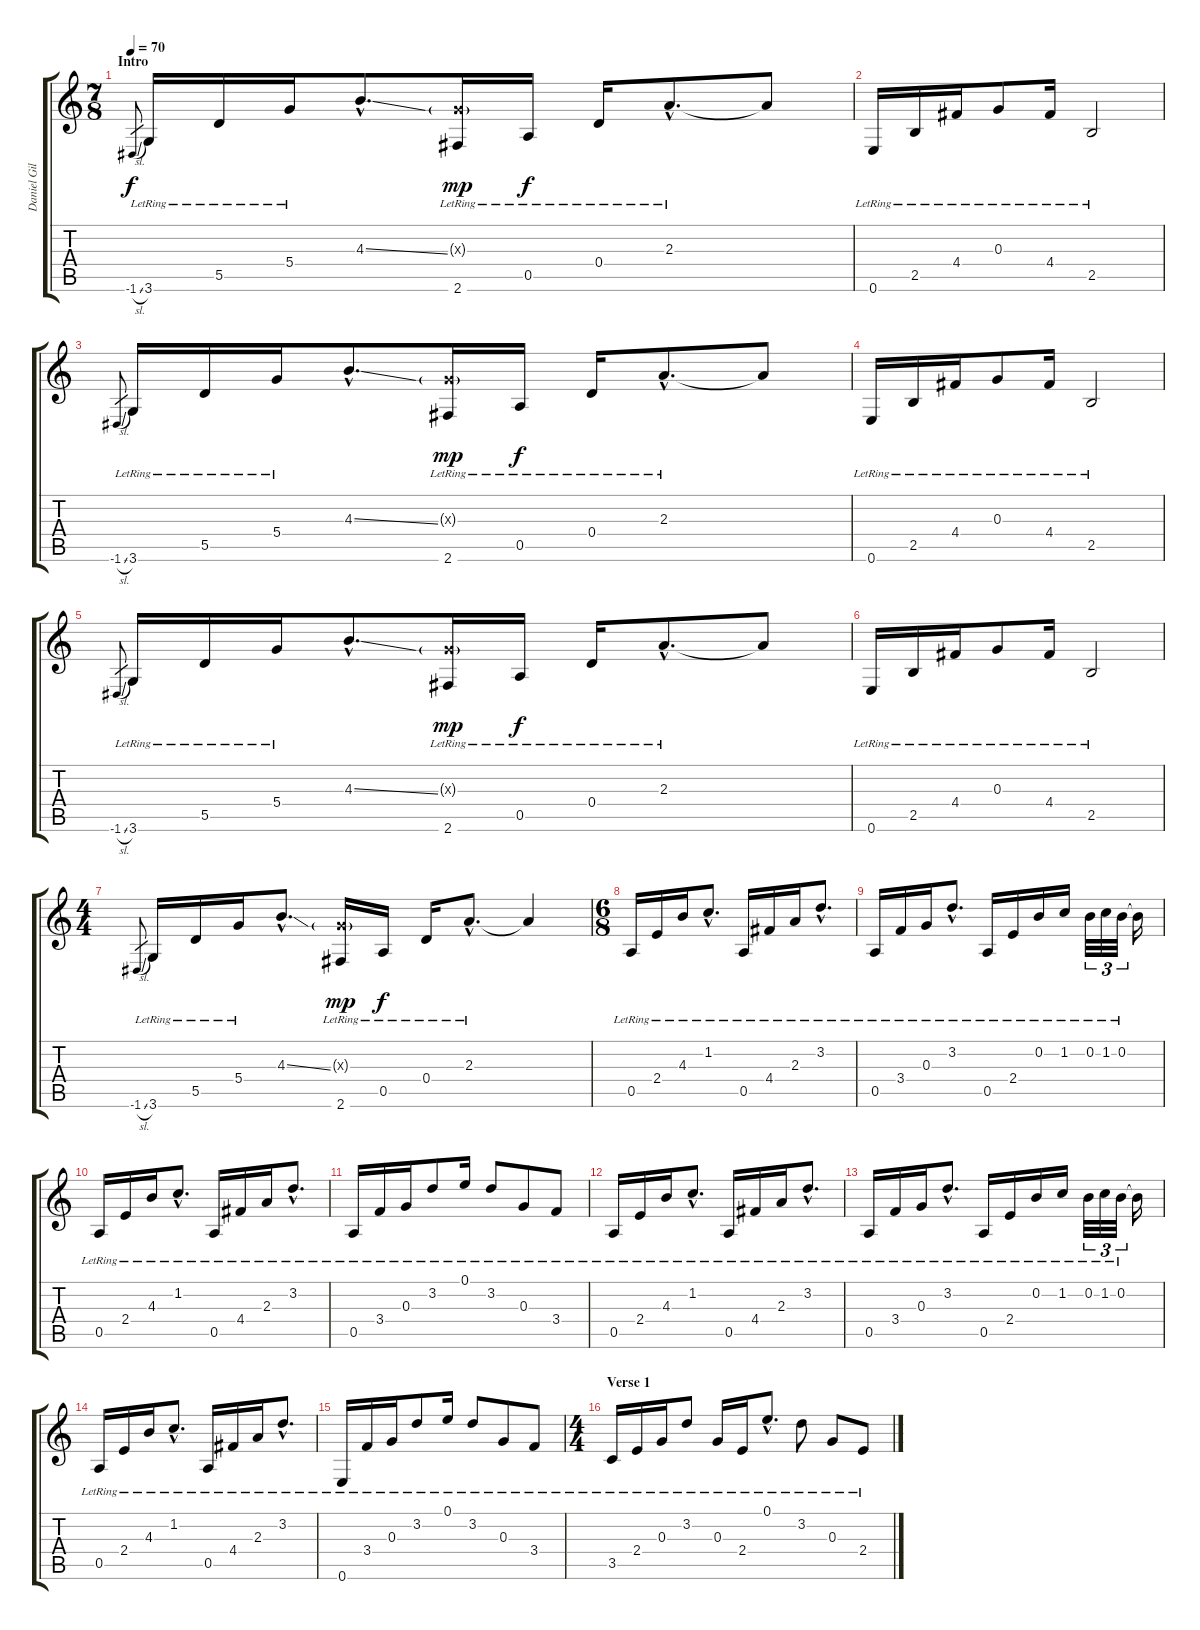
\track ("Daniel Gildenlow" "Daniel Gil") {instrument electricguitarjazz}
\staff {score tabs}
\tuning (E4 B3 G3 D3 A2 E2) {hide}
\ts (7 8)
\section ("" "Intro")
\tempo 70
\clef g2
\ks c
-1.6{sl}.8{gr dy f instrument electricguitarjazz} 3.6{lr}.16 5.5{lr}.16 5.4{lr}.16 4.3{ss hac}.8{d} (0.3{g x} 2.6{lr}).16{dy mp} 0.5{lr}.16{dy f} 0.4{lr}.16 2.3{hac lr}.8{d} 2.3{t}.8 |
0.6{lr}.16 2.5{lr}.16 4.4{lr}.16 0.3{lr}.8 4.4{lr}.16 2.5{lr}.2 |
-1.6{sl}.8{gr} 3.6{lr}.16 5.5{lr}.16 5.4{lr}.16 4.3{ss hac}.8{d} (0.3{g x} 2.6{lr}).16{dy mp} 0.5{lr}.16{dy f} 0.4{lr}.16 2.3{hac lr}.8{d} 2.3{t}.8 |
0.6{lr}.16 2.5{lr}.16 4.4{lr}.16 0.3{lr}.8 4.4{lr}.16 2.5{lr}.2 |
-1.6{sl}.8{gr} 3.6{lr}.16 5.5{lr}.16 5.4{lr}.16 4.3{ss hac}.8{d} (0.3{g x} 2.6{lr}).16{dy mp} 0.5{lr}.16{dy f} 0.4{lr}.16 2.3{hac lr}.8{d} 2.3{t}.8 |
0.6{lr}.16 2.5{lr}.16 4.4{lr}.16 0.3{lr}.8 4.4{lr}.16 2.5{lr}.2 |
\ts (4 4)
-1.6{sl}.8{gr} 3.6{lr}.16 5.5{lr}.16 5.4{lr}.16 4.3{ss hac}.8{d} (0.3{g x} 2.6{lr}).16{dy mp} 0.5{lr}.16{dy f} 0.4{lr}.16 2.3{hac lr}.8{d} 2.3{t}.4 |
\ts (6 8)
0.5{lr}.16 2.4{lr}.16 4.3{lr}.16 1.2{hac lr}.8{d} 0.5{lr}.16 4.4{lr}.16 2.3{lr}.16 3.2{hac lr}.8{d} |
0.5{lr}.16 3.4{lr}.16 0.3{lr}.16 3.2{hac lr}.8{d} 0.5{lr}.16 2.4{lr}.16 0.2{lr}.16 1.2{lr}.16 0.2{lr}.32{tu (3 2)} 1.2{lr}.32{tu (3 2)} 0.2{lr}.32{tu (3 2)} 0.2{t}.16 |
0.5{lr}.16 2.4{lr}.16 4.3{lr}.16 1.2{hac lr}.8{d} 0.5{lr}.16 4.4{lr}.16 2.3{lr}.16 3.2{hac lr}.8{d} |
0.5{lr}.16 3.4{lr}.16 0.3{lr}.16 3.2{lr}.8 0.1{lr}.16 3.2{lr}.8 0.3{lr}.8 3.4{lr}.8 |
0.5{lr}.16 2.4{lr}.16 4.3{lr}.16 1.2{hac lr}.8{d} 0.5{lr}.16 4.4{lr}.16 2.3{lr}.16 3.2{hac lr}.8{d} |
0.5{lr}.16 3.4{lr}.16 0.3{lr}.16 3.2{hac lr}.8{d} 0.5{lr}.16 2.4{lr}.16 0.2{lr}.16 1.2{lr}.16 0.2{lr}.32{tu (3 2)} 1.2{lr}.32{tu (3 2)} 0.2{lr}.32{tu (3 2)} 0.2{t}.16 |
0.5{lr}.16 2.4{lr}.16 4.3{lr}.16 1.2{hac lr}.8{d} 0.5{lr}.16 4.4{lr}.16 2.3{lr}.16 3.2{hac lr}.8{d} |
0.6{lr}.16 3.4{lr}.16 0.3{lr}.16 3.2{lr}.8 0.1{lr}.16 3.2{lr}.8 0.3{lr}.8 3.4{lr}.8 |
\ts (4 4)
\section ("" "Verse 1")
3.5{lr}.16 2.4{lr}.16 0.3{lr}.16 3.2{lr}.8 0.3{lr}.16 2.4{lr}.16 0.1{hac lr}.8{d} 3.2{lr}.8 0.3{lr}.8 2.4{lr}.8
